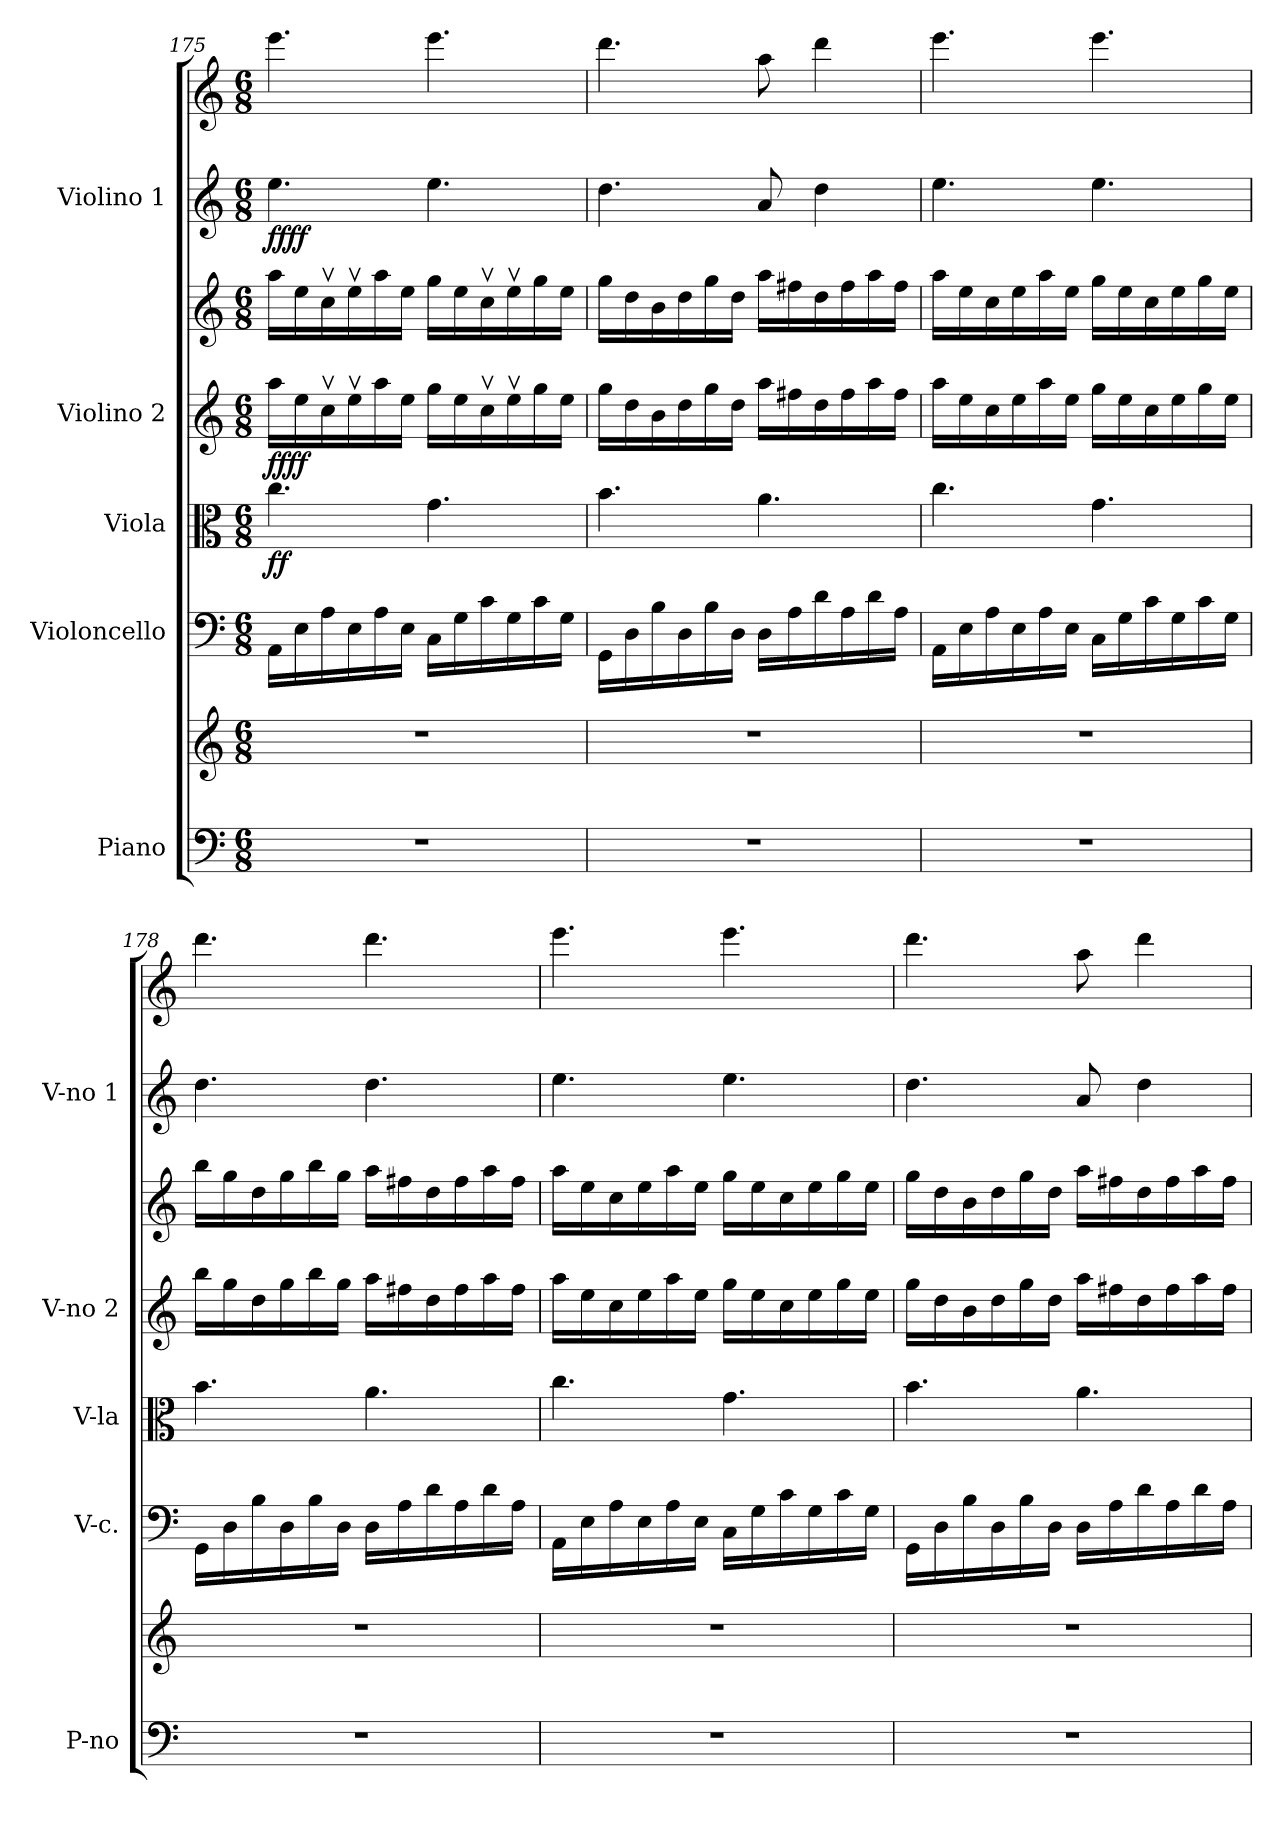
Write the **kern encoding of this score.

**kern	**kern	**kern	**kern	**dynam	**kern	**kern	**dynam	**kern	**kern	**dynam
*part5	*part5	*part4	*part3	*part3	*part2	*part2	*part2	*part1	*part1	*part1
*staff8	*staff7	*staff6	*staff5	*staff5	*staff4	*staff3	*staff3/4	*staff2	*staff1	*staff1/2
*I"Piano	*	*I"Violoncello	*I"Viola	*	*I"Violino 2	*	*	*I"Violino 1	*	*
*I'P-no	*	*I'V-c.	*I'V-la	*	*I'V-no 2	*	*	*I'V-no 1	*	*
*clefF4	*clefG2	*clefF4	*clefC3	*	*clefG2	*clefG2	*	*clefG2	*clefG2	*
*k[]	*k[]	*k[]	*k[]	*	*k[]	*k[]	*	*k[]	*k[]	*
*M6/8	*M6/8	*M6/8	*M6/8	*	*M6/8	*M6/8	*	*M6/8	*M6/8	*
=175	=175	=175	=175	=175	=175	=175	=175	=175	=175	=175
!	!	!	!	!LO:DY:b	!	!	!LO:DY:b=2	!	!	!
!	!	!	!	!	!	!	!LO:DY:n=1:b	!	!	!LO:DY:b=2
!	!	!	!	!	!	!	!	!	!	!LO:DY:n=1:b
2.r	2.r	16AA\LL	4.cc\	ff	16aa\LL	16aa\LL	ff ff	4.ee\	4.eee\	ff ff
.	.	16E\	.	.	16ee\	16ee\	.	.	.	.
.	.	16A\	.	.	16ccv\	16ccv\	.	.	.	.
.	.	16E\	.	.	16eev\	16eev\	.	.	.	.
.	.	16A\	.	.	16aa\	16aa\	.	.	.	.
.	.	16E\JJ	.	.	16ee\JJ	16ee\JJ	.	.	.	.
.	.	16C\LL	4.g\	.	16gg\LL	16gg\LL	.	4.ee\	4.eee\	.
.	.	16G\	.	.	16ee\	16ee\	.	.	.	.
.	.	16c\	.	.	16ccv\	16ccv\	.	.	.	.
.	.	16G\	.	.	16eev\	16eev\	.	.	.	.
.	.	16c\	.	.	16gg\	16gg\	.	.	.	.
.	.	16G\JJ	.	.	16ee\JJ	16ee\JJ	.	.	.	.
!!LO:PB:g=z
=176	=176	=176	=176	=176	=176	=176	=176	=176	=176	=176
2.r	2.r	16GG\LL	4.b\	.	16gg\LL	16gg\LL	.	4.dd\	4.ddd\	.
.	.	16D\	.	.	16dd\	16dd\	.	.	.	.
.	.	16B\	.	.	16b\	16b\	.	.	.	.
.	.	16D\	.	.	16dd\	16dd\	.	.	.	.
.	.	16B\	.	.	16gg\	16gg\	.	.	.	.
.	.	16D\JJ	.	.	16dd\JJ	16dd\JJ	.	.	.	.
.	.	16D\LL	4.a\	.	16aa\LL	16aa\LL	.	8a/	8aa\	.
.	.	16A\	.	.	16ff#X\	16ff#X\	.	.	.	.
.	.	16d\	.	.	16dd\	16dd\	.	4dd\	4ddd\	.
.	.	16A\	.	.	16ff#\	16ff#\	.	.	.	.
.	.	16d\	.	.	16aa\	16aa\	.	.	.	.
.	.	16A\JJ	.	.	16ff#\JJ	16ff#\JJ	.	.	.	.
=177	=177	=177	=177	=177	=177	=177	=177	=177	=177	=177
2.r	2.r	16AA\LL	4.cc\	.	16aa\LL	16aa\LL	.	4.ee\	4.eee\	.
.	.	16E\	.	.	16ee\	16ee\	.	.	.	.
.	.	16A\	.	.	16cc\	16cc\	.	.	.	.
.	.	16E\	.	.	16ee\	16ee\	.	.	.	.
.	.	16A\	.	.	16aa\	16aa\	.	.	.	.
.	.	16E\JJ	.	.	16ee\JJ	16ee\JJ	.	.	.	.
.	.	16C\LL	4.g\	.	16gg\LL	16gg\LL	.	4.ee\	4.eee\	.
.	.	16G\	.	.	16ee\	16ee\	.	.	.	.
.	.	16c\	.	.	16cc\	16cc\	.	.	.	.
.	.	16G\	.	.	16ee\	16ee\	.	.	.	.
.	.	16c\	.	.	16gg\	16gg\	.	.	.	.
.	.	16G\JJ	.	.	16ee\JJ	16ee\JJ	.	.	.	.
=178	=178	=178	=178	=178	=178	=178	=178	=178	=178	=178
2.r	2.r	16GG\LL	4.b\	.	16bb\LL	16bb\LL	.	4.dd\	4.ddd\	.
.	.	16D\	.	.	16gg\	16gg\	.	.	.	.
.	.	16B\	.	.	16dd\	16dd\	.	.	.	.
.	.	16D\	.	.	16gg\	16gg\	.	.	.	.
.	.	16B\	.	.	16bb\	16bb\	.	.	.	.
.	.	16D\JJ	.	.	16gg\JJ	16gg\JJ	.	.	.	.
.	.	16D\LL	4.a\	.	16aa\LL	16aa\LL	.	4.dd\	4.ddd\	.
.	.	16A\	.	.	16ff#X\	16ff#X\	.	.	.	.
.	.	16d\	.	.	16dd\	16dd\	.	.	.	.
.	.	16A\	.	.	16ff#\	16ff#\	.	.	.	.
.	.	16d\	.	.	16aa\	16aa\	.	.	.	.
.	.	16A\JJ	.	.	16ff#\JJ	16ff#\JJ	.	.	.	.
!!LO:PB:g=z
=179	=179	=179	=179	=179	=179	=179	=179	=179	=179	=179
2.r	2.r	16AA\LL	4.cc\	.	16aa\LL	16aa\LL	.	4.ee\	4.eee\	.
.	.	16E\	.	.	16ee\	16ee\	.	.	.	.
.	.	16A\	.	.	16cc\	16cc\	.	.	.	.
.	.	16E\	.	.	16ee\	16ee\	.	.	.	.
.	.	16A\	.	.	16aa\	16aa\	.	.	.	.
.	.	16E\JJ	.	.	16ee\JJ	16ee\JJ	.	.	.	.
.	.	16C\LL	4.g\	.	16gg\LL	16gg\LL	.	4.ee\	4.eee\	.
.	.	16G\	.	.	16ee\	16ee\	.	.	.	.
.	.	16c\	.	.	16cc\	16cc\	.	.	.	.
.	.	16G\	.	.	16ee\	16ee\	.	.	.	.
.	.	16c\	.	.	16gg\	16gg\	.	.	.	.
.	.	16G\JJ	.	.	16ee\JJ	16ee\JJ	.	.	.	.
=180	=180	=180	=180	=180	=180	=180	=180	=180	=180	=180
2.r	2.r	16GG\LL	4.b\	.	16gg\LL	16gg\LL	.	4.dd\	4.ddd\	.
.	.	16D\	.	.	16dd\	16dd\	.	.	.	.
.	.	16B\	.	.	16b\	16b\	.	.	.	.
.	.	16D\	.	.	16dd\	16dd\	.	.	.	.
.	.	16B\	.	.	16gg\	16gg\	.	.	.	.
.	.	16D\JJ	.	.	16dd\JJ	16dd\JJ	.	.	.	.
.	.	16D\LL	4.a\	.	16aa\LL	16aa\LL	.	8a/	8aa\	.
.	.	16A\	.	.	16ff#X\	16ff#X\	.	.	.	.
.	.	16d\	.	.	16dd\	16dd\	.	4dd\	4ddd\	.
.	.	16A\	.	.	16ff#\	16ff#\	.	.	.	.
.	.	16d\	.	.	16aa\	16aa\	.	.	.	.
.	.	16A\JJ	.	.	16ff#\JJ	16ff#\JJ	.	.	.	.
=	=	=	=	=	=	=	=	=	=	=
*-	*-	*-	*-	*-	*-	*-	*-	*-	*-	*-
